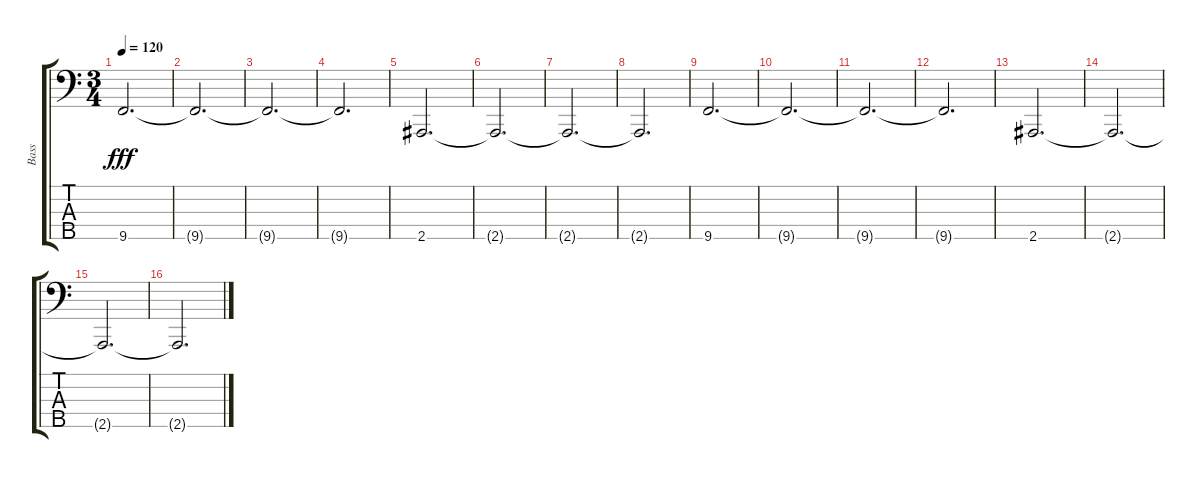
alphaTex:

\track ("Bass" "Bass") {instrument fretlessbass}
\staff {score tabs}
\tuning (F2 Db2 Ab1 Eb1 Ab0) {hide}
\ts (3 4)
\tempo 120
\clef f4
\ks c
9.5.2{d dy fff} |
9.5{t}.2{d} |
9.5{t}.2{d} |
9.5{t}.2{d} |
2.5.2{d} |
2.5{t}.2{d} |
2.5{t}.2{d} |
2.5{t}.2{d} |
9.5.2{d} |
9.5{t}.2{d} |
9.5{t}.2{d} |
9.5{t}.2{d} |
2.5.2{d} |
2.5{t}.2{d} |
2.5{t}.2{d} |
2.5{t}.2{d}
